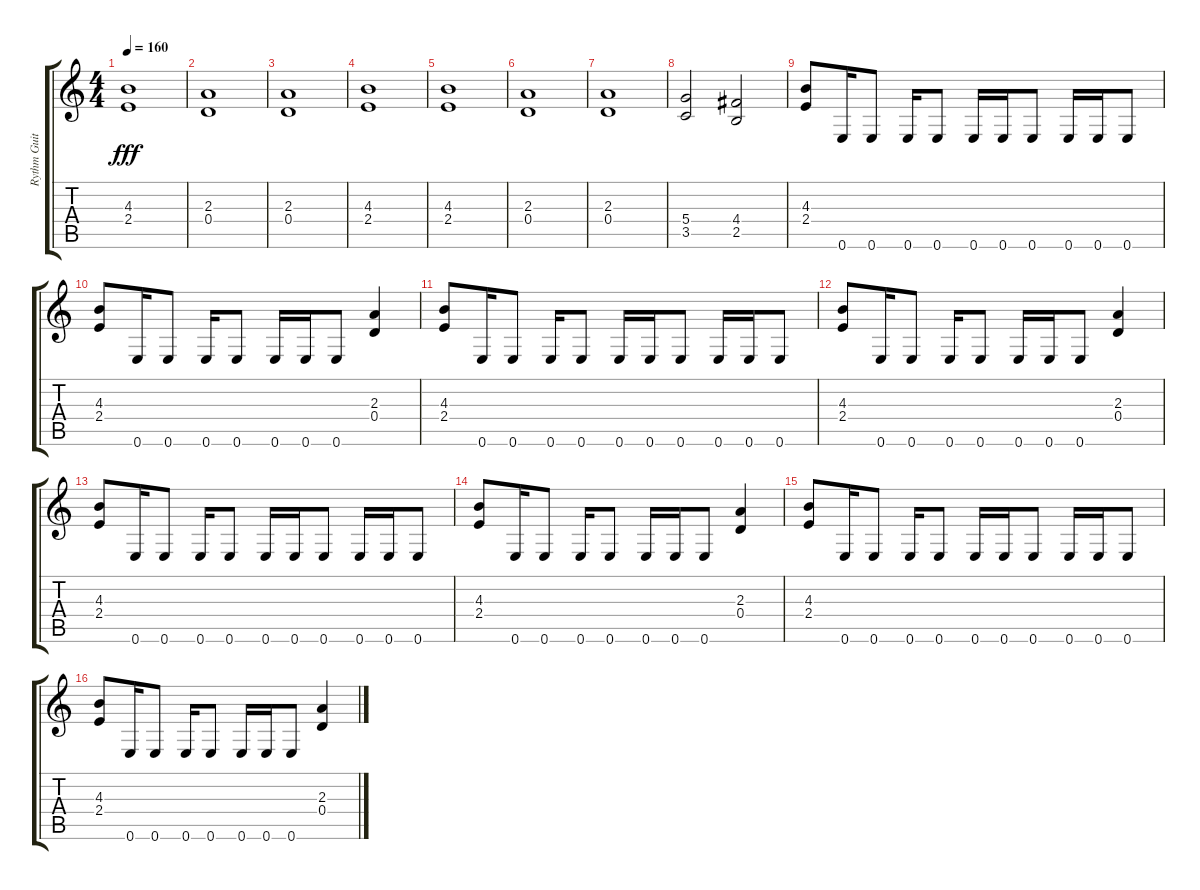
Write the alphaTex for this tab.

\track ("Rythm Guitar" "Rythm Guit") {instrument distortionguitar}
\staff {score tabs}
\tuning (E4 B3 G3 D3 A2 E2) {hide}
\ts (4 4)
\tempo 160
\clef g2
\ks c
(4.3 2.4).1{dy fff instrument distortionguitar} |
(2.3 0.4).1 |
(2.3 0.4).1 |
(4.3 2.4).1 |
(4.3 2.4).1 |
(2.3 0.4).1 |
(2.3 0.4).1 |
(5.4 3.5).2 (4.4 2.5).2 |
(4.3 2.4).8 0.6.16 0.6.8 0.6.16 0.6.8 0.6.16 0.6.16 0.6.8 0.6.16 0.6.16 0.6.8 |
(4.3 2.4).8 0.6.16 0.6.8 0.6.16 0.6.8 0.6.16 0.6.16 0.6.8 (2.3 0.4).4 |
(4.3 2.4).8 0.6.16 0.6.8 0.6.16 0.6.8 0.6.16 0.6.16 0.6.8 0.6.16 0.6.16 0.6.8 |
(4.3 2.4).8 0.6.16 0.6.8 0.6.16 0.6.8 0.6.16 0.6.16 0.6.8 (2.3 0.4).4 |
(4.3 2.4).8 0.6.16 0.6.8 0.6.16 0.6.8 0.6.16 0.6.16 0.6.8 0.6.16 0.6.16 0.6.8 |
(4.3 2.4).8 0.6.16 0.6.8 0.6.16 0.6.8 0.6.16 0.6.16 0.6.8 (2.3 0.4).4 |
(4.3 2.4).8 0.6.16 0.6.8 0.6.16 0.6.8 0.6.16 0.6.16 0.6.8 0.6.16 0.6.16 0.6.8 |
(4.3 2.4).8 0.6.16 0.6.8 0.6.16 0.6.8 0.6.16 0.6.16 0.6.8 (2.3 0.4).4
